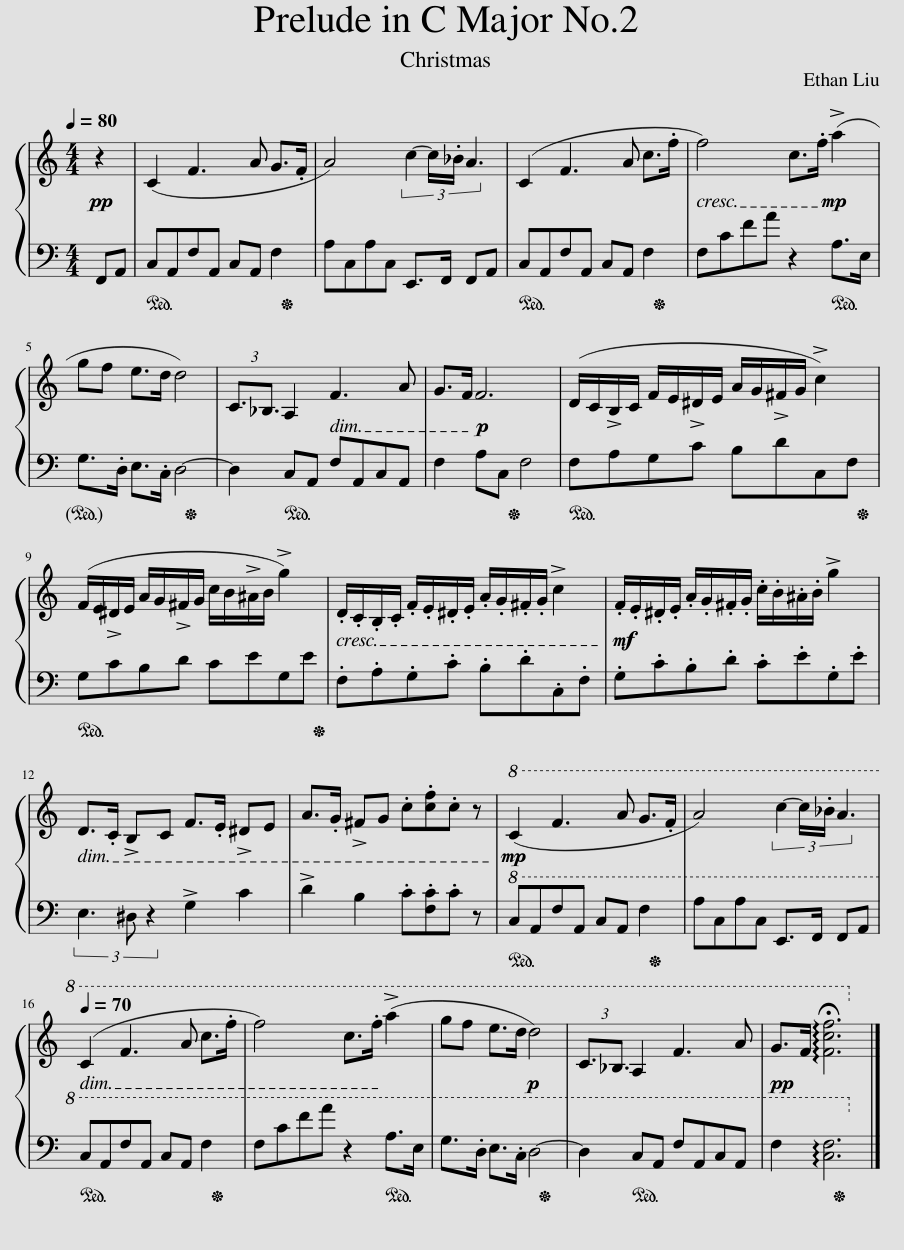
X:1
%%score { 1 | 2 }
L:1/8
Q:1/4=80
M:4/4
I:linebreak $
K:C
V:1 treble
V:2 bass
V:1
!pp! z2 | (C2 F3 A G>.F | A4) (3:2:4c2- c/._B/ A3 | (C2 F3 A c>.f | f4) c>.f!mp! (!>!a2 |$ %5
 gf e>d d4) | (3:2:2C3/2_B,3/2 A,2 F3 A | G>F!p! F6 | (D/C/!>!B,/C/ F/E/!>!^D/E/ A/G/!>!^F/G/ !>!c2) |$ (F/E/!>!^D/E/ A/G/!>!^F/G/ c/B/!>!^A/B/ !>!g2) | %10
 .D/.C/.B,/.C/ .F/.E/.^D/.E/ .A/.G/.^F/.G/ !>!c2 |!mf! .F/.E/.^D/.E/ .A/.G/.^F/.G/ .c/.B/.^A/.B/ !>!g2 |$ D>.C !>!B,C F>.E !>!^DE | A>.G !>!^FG .c.[cf].c z |!mp!!8va(! (c2 f3 a g>.f | %15
 a4) (3:2:4c'2- c'/._b/ a3 |$[Q:1/4=70] (c2 f3 a c'>.f' | f'4) c'>.f' (!>!a'2 | g'f' e'>d'!p! d'4) | (3:2:2c3/2_B3/2 A2 f3 a | %20
!pp! g>f !arpeggio!!fermata![fc'f']6!8va)! |] %21
V:2
 F,,A,, |!ped! C,A,,F,A,, C,A,, F,2!ped-up! | A,C,A,C, E,,>F,, F,,A,, |!ped! C,A,,F,A,, C,A,, F,2!ped-up! | F,CFA z2!ped! A,>E, |$ %5
 G,>.D, E,>.C, D,4-!ped-up! | D,2!ped! C,A,, F,A,,C,A,, | F,2 A,C,!ped-up! F,4 |!ped! F,A,G,C B,DC,F,!ped-up! |$!ped! G,CB,D CEG,E!ped-up! | %10
 .F,.A,.G,.C .B,.D.C,.F, | .G,.C.B,.D .C.E.G,.E |$ (3E,3 ^D, z2 !>!G,2 C2 | !>!D2 B,2 .C.[F,C].C z |!ped!!8va(! CA,FA, CA, F2!ped-up! | %15
 ACAC E,>F, F,A, |$!ped! CA,FA, CA, F2!ped-up! | Fcfa z2!ped! A>E | G>.D E>.C D4-!ped-up! | D2!ped! CA, FA,CA, | %20
 F2 !arpeggio![CF]6!8va)!!ped-up! |] %21
